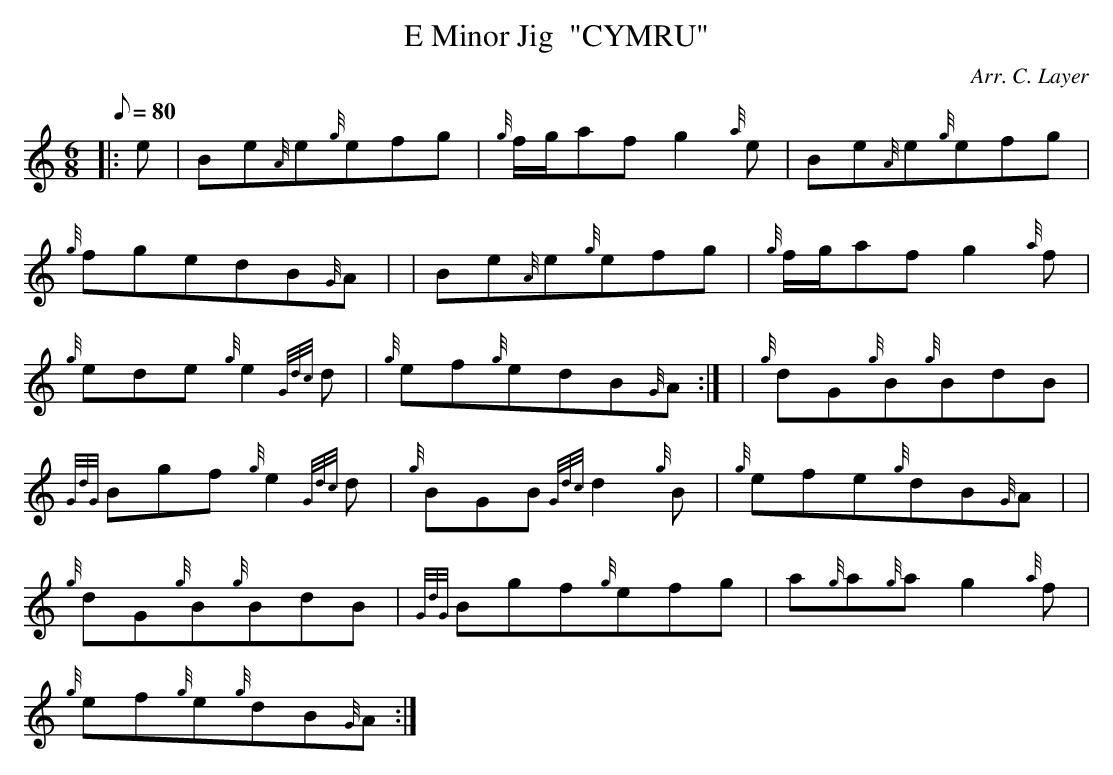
X:1
T:E Minor Jig  "CYMRU"
M:6/8
L:1/8
Q:80
C:Arr. C. Layer
K:HP
|: e | \
Be{A}e{g}efg | \
{g}f/2g/2afg2{a}e | \
Be{A}e{g}efg |
{g}fgedB{G}A | | \
Be{A}e{g}efg | \
{g}f/2g/2afg2{a}f |
{g}ede{g}e2{Gdc}d | \
{g}ef{g}edB{G}A :| | \
{g}dG{g}B{g}BdB |
{GdG}Bgf{g}e2{Gdc}d | \
{g}BGB{Gdc}d2{g}B | \
{g}efe{g}dB{G}A| |
{g}dG{g}B{g}BdB | \
{GdG}Bgf{g}efg | \
a{g}a{g}ag2{a}f |
{g}ef{g}e{g}dB{G}A :|
